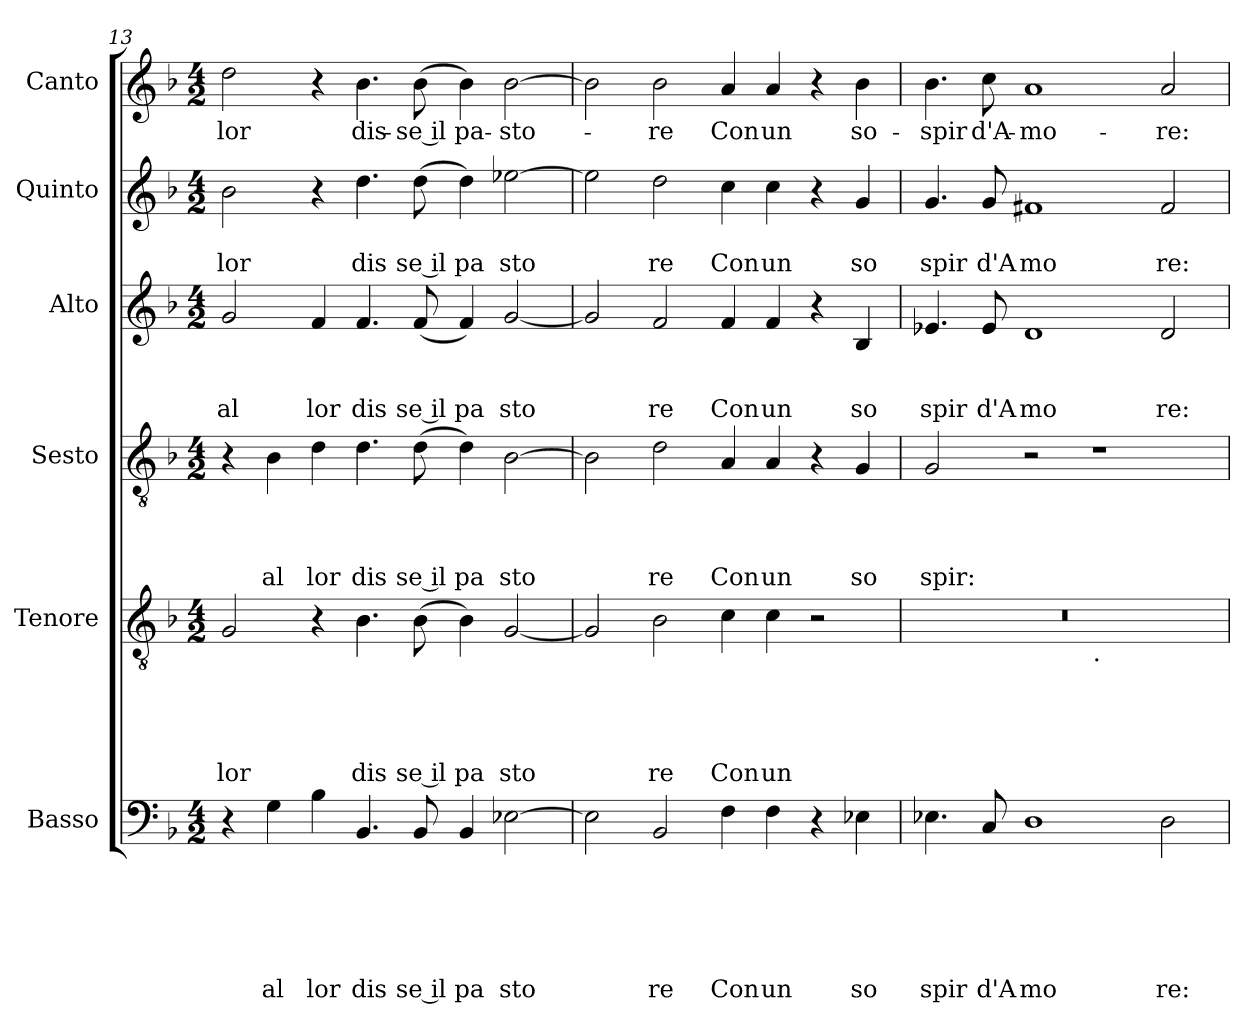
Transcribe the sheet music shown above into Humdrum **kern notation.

**kern	**text	**text	**text	**text	**text	**text	**kern	**text	**text	**text	**text	**text	**kern	**text	**text	**text	**text	**kern	**text	**text	**text	**kern	**text	**text	**kern	**text
*part6	*part6	*part6	*part6	*part6	*part6	*part6	*part5	*part5	*part5	*part5	*part5	*part5	*part4	*part4	*part4	*part4	*part4	*part3	*part3	*part3	*part3	*part2	*part2	*part2	*part1	*part1
*staff6	*staff6	*staff6	*staff6	*staff6	*staff6	*staff6	*staff5	*staff5	*staff5	*staff5	*staff5	*staff5	*staff4	*staff4	*staff4	*staff4	*staff4	*staff3	*staff3	*staff3	*staff3	*staff2	*staff2	*staff2	*staff1	*staff1
*I"Basso	*	*	*	*	*	*	*I"Tenore	*	*	*	*	*	*I"Sesto	*	*	*	*	*I"Alto	*	*	*	*I"Quinto	*	*	*I"Canto	*
!!LO:PB:g=z
*clefF4	*	*	*	*	*	*	*clefGv2	*	*	*	*	*	*clefGv2	*	*	*	*	*clefG2	*	*	*	*clefG2	*	*	*clefG2	*
*ITrd-3c-5	*	*	*	*	*	*	*ITrd-3c-5	*	*	*	*	*	*ITrd-3c-5	*	*	*	*	*ITrd-3c-5	*	*	*	*	*	*	*	*
*k[b-e-]	*	*	*	*	*	*	*k[b-e-]	*	*	*	*	*	*k[b-e-]	*	*	*	*	*k[b-e-]	*	*	*	*k[b-]	*	*	*k[b-]	*
*B-:	*	*	*	*	*	*	*B-:	*	*	*	*	*	*B-:	*	*	*	*	*B-:	*	*	*	*F:	*	*	*F:	*
*M4/2	*	*	*	*	*	*	*M4/2	*	*	*	*	*	*M4/2	*	*	*	*	*M4/2	*	*	*	*M4/2	*	*	*M4/2	*
=13	=13	=13	=13	=13	=13	=13	=13	=13	=13	=13	=13	=13	=13	=13	=13	=13	=13	=13	=13	=13	=13	=13	=13	=13	=13	=13
!	!	!	!	!	!	!	!	!	!	!	!	!LO:LY:b	!	!	!	!	!	!	!	!	!LO:LY:b	!	!	!LO:LY:b	!	!LO:LY:b
4r	.	.	.	.	.	.	2c/	.	.	.	.	-lor	4r	.	.	.	.	2cc/	.	.	al	2b-\	.	lor	2dd\	lor
!	!	!	!	!	!	!LO:LY:b	!	!	!	!	!	!	!	!	!	!	!LO:LY:b	!	!	!	!	!	!	!	!	!
4c\	.	.	.	.	.	al	.	.	.	.	.	.	4e-\	.	.	.	al	.	.	.	.	.	.	.	.	.
!	!	!	!	!	!	!LO:LY:b	!	!	!	!	!	!	!	!	!	!	!LO:LY:b	!	!	!	!LO:LY:b	!	!	!	!	!
4e-\	.	.	.	.	.	lor	4r	.	.	.	.	.	4g\	.	.	.	lor	4b-/	.	.	lor	4r	.	.	4r	.
!	!	!	!	!	!	!LO:LY:b	!	!	!	!	!	!LO:LY:b	!	!	!	!	!LO:LY:b	!	!	!	!LO:LY:b	!	!	!LO:LY:b	!	!LO:LY:b
4.E-/	.	.	.	.	.	dis	4.e-\	.	.	.	.	dis	4.g\	.	.	.	dis	4.b-/	.	.	dis	4.dd\	.	dis	4.b-\	dis-
!	!	!	!	!	!	!LO:LY:b:rj	!	!	!	!	!	!LO:LY:b:rj	!	!	!	!	!LO:LY:b:rj	!	!	!	!LO:LY:b:rj	!	!	!LO:LY:b:rj	!	!LO:LY:b:rj
8E-/	.	.	.	.	.	se il	(<8e-\	.	.	.	.	se il	(<8g\	.	.	.	se il	(<8b-/	.	.	se il	(<8dd\	.	se il	(<8b-\	-se il
!	!	!	!	!	!	!LO:LY:b	!	!	!	!	!	!LO:LY:b	!	!	!	!	!LO:LY:b	!	!	!	!LO:LY:b	!	!	!LO:LY:b	!	!LO:LY:b
4E-/	.	.	.	.	.	pa	4e-\)	.	.	.	.	pa	4g\)	.	.	.	pa	4b-/)	.	.	pa	4dd\)	.	pa	4b-\)	pa-
!	!	!	!	!	!	!LO:LY:b	!	!	!	!	!	!LO:LY:b	!	!	!	!	!LO:LY:b	!	!	!	!LO:LY:b	!	!	!LO:LY:b	!	!LO:LY:b
[>2A-X\	.	.	.	.	.	sto	[<2c/	.	.	.	.	sto	[>2e-\	.	.	.	sto	[<2cc/	.	.	sto	[>2ee-X\	.	sto	[>2b-\	-sto-
=14	=14	=14	=14	=14	=14	=14	=14	=14	=14	=14	=14	=14	=14	=14	=14	=14	=14	=14	=14	=14	=14	=14	=14	=14	=14	=14
2A-\]	.	.	.	.	.	.	2c/]	.	.	.	.	.	2e-\]	.	.	.	.	2cc/]	.	.	.	2ee-\]	.	.	2b-\]	.
!	!	!	!	!	!	!LO:LY:b	!	!	!	!	!	!LO:LY:b	!	!	!	!	!LO:LY:b	!	!	!	!LO:LY:b	!	!	!LO:LY:b	!	!LO:LY:b
2E-/	.	.	.	.	.	re	2e-\	.	.	.	.	re	2g\	.	.	.	re	2b-/	.	.	re	2dd\	.	re	2b-\	-re
!	!	!	!	!	!	!LO:LY:b	!	!	!	!	!	!LO:LY:b	!	!	!	!	!LO:LY:b	!	!	!	!LO:LY:b	!	!	!LO:LY:b	!	!LO:LY:b
4B-\	.	.	.	.	.	Con	4f\	.	.	.	.	Con	4d/	.	.	.	Con	4b-/	.	.	Con	4cc\	.	Con	4a/	Con
!	!	!	!	!	!	!LO:LY:b	!	!	!	!	!	!LO:LY:b	!	!	!	!	!LO:LY:b	!	!	!	!LO:LY:b	!	!	!LO:LY:b	!	!LO:LY:b
4B-\	.	.	.	.	.	un	4f\	.	.	.	.	un	4d/	.	.	.	un	4b-/	.	.	un	4cc\	.	un	4a/	un
4r	.	.	.	.	.	.	2r	.	.	.	.	.	4r	.	.	.	.	4r	.	.	.	4r	.	.	4r	.
!	!	!	!	!	!	!LO:LY:b	!	!	!	!	!	!	!	!	!	!	!LO:LY:b	!	!	!	!LO:LY:b	!	!	!LO:LY:b	!	!LO:LY:b
4A-X\	.	.	.	.	.	so	.	.	.	.	.	.	4c/	.	.	.	so	4e-/	.	.	so	4g/	.	so	4b-\	so-
=15	=15	=15	=15	=15	=15	=15	=15	=15	=15	=15	=15	=15	=15	=15	=15	=15	=15	=15	=15	=15	=15	=15	=15	=15	=15	=15
!	!	!	!	!	!	!LO:LY:b	!	!	!	!	!	!	!	!	!	!	!LO:LY:b	!	!	!	!LO:LY:b	!	!	!LO:LY:b	!	!LO:LY:b
*	*	*	*	*	*	*	*^	*	*	*	*	*	*	*	*	*	*	*	*	*	*	*	*	*	*	*
4.A-X\	.	.	.	.	.	spir	0r	1ryy	.	.	.	.	.	2c/	.	.	.	spir:	4.a-X/	.	.	spir	4.g/	.	spir	4.b-\	-spir
!	!	!	!	!	!	!LO:LY:b	!	!	!	!	!	!	!	!	!	!	!	!	!	!	!	!LO:LY:b	!	!	!LO:LY:b	!	!LO:LY:b
8F/	.	.	.	.	.	d'A	.	.	.	.	.	.	.	.	.	.	.	.	8a-/	.	.	d'A	8g/	.	d'A	8cc\	d'A-
!	!	!	!	!	!	!LO:LY:b	!	!	!	!	!	!	!	!	!	!	!	!	!	!	!	!LO:LY:b	!	!	!LO:LY:b	!	!LO:LY:b
1G	.	.	.	.	.	mo	.	.	.	.	.	.	.	2r	.	.	.	.	1g	.	.	mo	1f#X	.	mo	1a	-mo-
!	!	!	!	!	!	!	!	!LO:TX:b:t=.	!	!	!	!	!	!	!	!	!	!	!	!	!	!	!	!	!	!	!
.	.	.	.	.	.	.	.	1ryy	.	.	.	.	.	1r	.	.	.	.	.	.	.	.	.	.	.	.	.
!	!	!	!	!	!	!LO:LY:b	!	!	!	!	!	!	!	!	!	!	!	!	!	!	!	!LO:LY:b	!	!	!LO:LY:b	!	!LO:LY:b
2G\	.	.	.	.	.	re:	.	.	.	.	.	.	.	.	.	.	.	.	2g/	.	.	re:	2f#/	.	re:	2a/	-re:
*	*	*	*	*	*	*	*v	*v	*	*	*	*	*	*	*	*	*	*	*	*	*	*	*	*	*	*	*
=	=	=	=	=	=	=	=	=	=	=	=	=	=	=	=	=	=	=	=	=	=	=	=	=	=	=
*-	*-	*-	*-	*-	*-	*-	*-	*-	*-	*-	*-	*-	*-	*-	*-	*-	*-	*-	*-	*-	*-	*-	*-	*-	*-	*-
